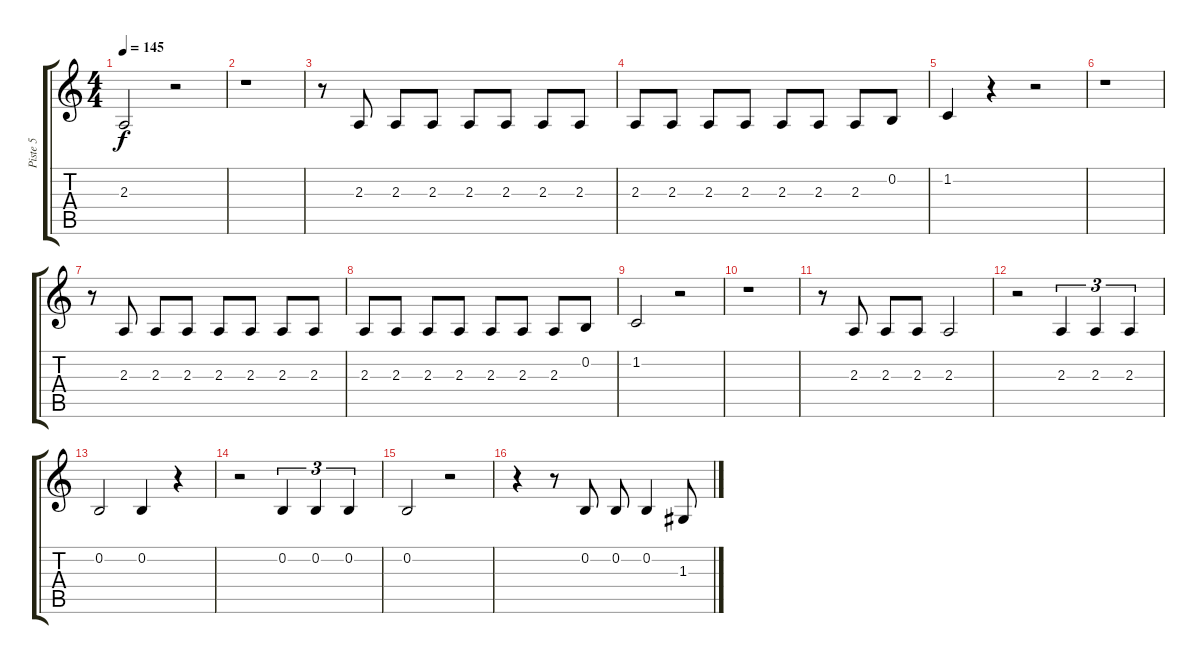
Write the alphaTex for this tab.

\track ("Piste 5" "Piste 5") {instrument tenorsax}
\staff {score tabs}
\tuning (E4 B3 G3 D3 A2 D2) {hide}
\ts (4 4)
\tempo 145
\clef g2
\ks c
2.3.2{dy f} r.2 |
r.1 |
r.8 2.3.8 2.3.8 2.3.8 2.3.8 2.3.8 2.3.8 2.3.8 |
2.3.8 2.3.8 2.3.8 2.3.8 2.3.8 2.3.8 2.3.8 0.2.8 |
1.2.4 r.4 r.2 |
r.1 |
r.8 2.3.8 2.3.8 2.3.8 2.3.8 2.3.8 2.3.8 2.3.8 |
2.3.8 2.3.8 2.3.8 2.3.8 2.3.8 2.3.8 2.3.8 0.2.8 |
1.2.2 r.2 |
r.1 |
r.8 2.3.8 2.3.8 2.3.8 2.3.2 |
r.2 2.3.4{tu (3 2)} 2.3.4{tu (3 2)} 2.3.4{tu (3 2)} |
0.2.2 0.2.4 r.4 |
r.2 0.2.4{tu (3 2)} 0.2.4{tu (3 2)} 0.2.4{tu (3 2)} |
0.2.2 r.2 |
r.4 r.8 0.2.8 0.2.8 0.2.4 1.3.8
